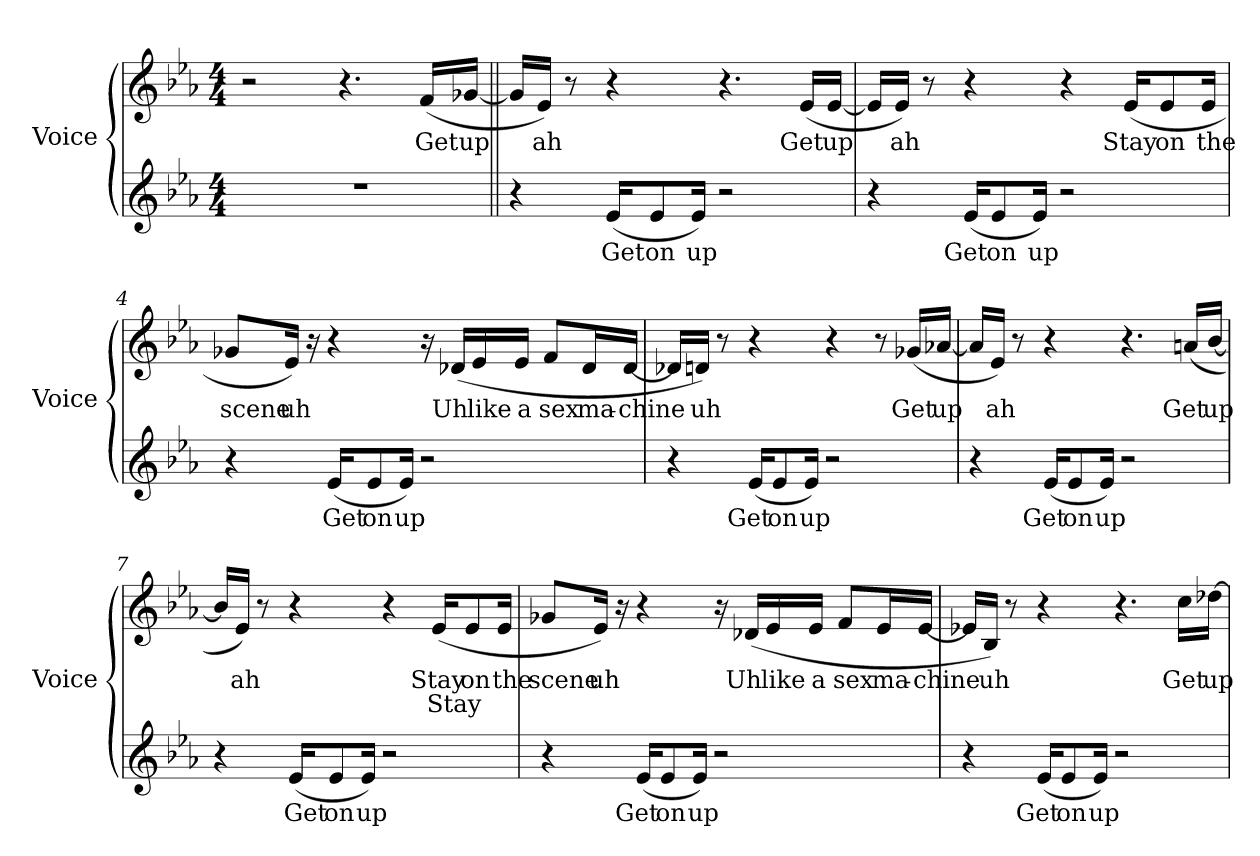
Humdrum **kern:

**kern	**text	**kern	**text	**text
*part2	*part2	*part1	*part1	*part1
*staff2	*staff2	*staff1	*staff1	*staff1
*I"Voice	*	*I"Voice	*	*
*I'Voice	*	*I'Voice	*	*
!!LO:PB:g=z
*clefG2	*	*clefG2	*	*
*k[b-e-a-]	*	*k[b-e-a-]	*	*
*E-:	*	*E-:	*	*
*M4/4	*	*M4/4	*	*
=1	=1	=1	=1	=1
1r	.	2r	.	.
.	.	4.r	.	.
!	!	!	!LO:LY:b:color=#000000	!
.	.	(16fi/LL	Get	.
!	!	!	!LO:LY:b:color=#000000	!
.	.	[16g-Xi/JJ	up	.
=2||	=2||	=2||	=2||	=2||
4r	.	16g-i/LL]	.	.
!	!	!	!LO:LY:b:color=#000000	!
.	.	16e-i/JJ)	ah	.
.	.	8r	.	.
!	!LO:LY:b:color=#000000	!	!	!
(16e-i/KL	Get	4r	.	.
!	!LO:LY:b:color=#000000	!	!	!
8e-i/	on	.	.	.
!	!LO:LY:b:color=#000000	!	!	!
16e-i/Jk)	up	.	.	.
2r	.	4.r	.	.
!	!	!	!LO:LY:b:color=#000000	!
.	.	(16e-i/LL	Get	.
!	!	!	!LO:LY:b:color=#000000	!
.	.	[16e-i/JJ	up	.
=3	=3	=3	=3	=3
4r	.	16e-i/LL]	.	.
!	!	!	!LO:LY:b:color=#000000	!
.	.	16e-i/JJ)	ah	.
.	.	8r	.	.
!	!LO:LY:b:color=#000000	!	!	!
(16e-i/KL	Get	4r	.	.
!	!LO:LY:b:color=#000000	!	!	!
8e-i/	on	.	.	.
!	!LO:LY:b:color=#000000	!	!	!
16e-i/Jk)	up	.	.	.
2r	.	4r	.	.
!	!	!	!LO:LY:b:color=#000000	!
.	.	(16e-i/KL	Stay	.
!	!	!	!LO:LY:b:color=#000000	!
.	.	8e-i/	on	.
!	!	!	!LO:LY:b:color=#000000	!
.	.	16e-i/Jk	the	.
!!LO:LB:g=z
=4	=4	=4	=4	=4
!	!	!	!LO:LY:b:color=#000000	!
4r	.	8g-Xi/L	scene	.
!	!	!	!LO:LY:b:color=#000000	!
.	.	16e-i/Jk)	uh	.
.	.	16r	.	.
!	!LO:LY:b:color=#000000	!	!	!
(16e-i/KL	Get	4r	.	.
!	!LO:LY:b:color=#000000	!	!	!
8e-i/	on	.	.	.
!	!LO:LY:b:color=#000000	!	!	!
16e-i/Jk)	up	.	.	.
2r	.	16r	.	.
!	!	!	!LO:LY:b:color=#000000	!
.	.	(16d-Xi/LL	Uh	.
!	!	!	!LO:LY:b:color=#000000	!
.	.	16e-i/	like	.
!	!	!	!LO:LY:b:color=#000000	!
.	.	16e-i/JJ	a	.
!	!	!	!LO:LY:b:color=#000000	!
.	.	8fi/L	sex	.
!	!	!	!LO:LY:b:color=#000000	!
.	.	16d-i/L	ma-	.
!	!	!	!LO:LY:b:color=#000000	!
.	.	[16d-i/JJ	-chine	.
=5	=5	=5	=5	=5
4r	.	16d-Xi/LL]	.	.
!	!	!	!LO:LY:b:color=#000000	!
.	.	16di/JJ)	uh	.
.	.	8r	.	.
!	!LO:LY:b:color=#000000	!	!	!
(16e-i/KL	Get	4r	.	.
!	!LO:LY:b:color=#000000	!	!	!
8e-i/	on	.	.	.
!	!LO:LY:b:color=#000000	!	!	!
16e-i/Jk)	up	.	.	.
2r	.	4r	.	.
.	.	8r	.	.
!	!	!	!LO:LY:b:color=#000000	!
.	.	(16g-Xi/LL	Get	.
!	!	!	!LO:LY:b:color=#000000	!
.	.	[16a-Xi/JJ	up	.
!!LO:LB:g=z
=6	=6	=6	=6	=6
4r	.	16a-i/LL]	.	.
!	!	!	!LO:LY:b:color=#000000	!
.	.	16e-i/JJ)	ah	.
.	.	8r	.	.
!	!LO:LY:b:color=#000000	!	!	!
(16e-i/KL	Get	4r	.	.
!	!LO:LY:b:color=#000000	!	!	!
8e-i/	on	.	.	.
!	!LO:LY:b:color=#000000	!	!	!
16e-i/Jk)	up	.	.	.
2r	.	4.r	.	.
!	!	!	!LO:LY:b:color=#000000	!
.	.	(16ani/LL	Get	.
!	!	!	!LO:LY:b:color=#000000	!
.	.	[16b-i/JJ	up	.
=7	=7	=7	=7	=7
4r	.	16b-i/LL]	.	.
!	!	!	!LO:LY:b:color=#000000	!
.	.	16e-i/JJ)	ah	.
.	.	8r	.	.
!	!LO:LY:b:color=#000000	!	!	!
(16e-i/KL	Get	4r	.	.
!	!LO:LY:b:color=#000000	!	!	!
8e-i/	on	.	.	.
!	!LO:LY:b:color=#000000	!	!	!
16e-i/Jk)	up	.	.	.
2r	.	4r	.	.
!	!	!	!LO:LY:b:color=#000000	!LO:LY:b:color=#000000
.	.	(16e-i/KL	Stay	Stay
!	!	!	!LO:LY:b:color=#000000	!
.	.	8e-i/	on	.
!	!	!	!LO:LY:b:color=#000000	!
.	.	16e-i/Jk	the	.
!!LO:LB:g=z
=8	=8	=8	=8	=8
!	!	!	!LO:LY:b:color=#000000	!
4r	.	8g-Xi/L	scene	.
!	!	!	!LO:LY:b:color=#000000	!
.	.	16e-i/Jk)	uh	.
.	.	16r	.	.
!	!LO:LY:b:color=#000000	!	!	!
(16e-i/KL	Get	4r	.	.
!	!LO:LY:b:color=#000000	!	!	!
8e-i/	on	.	.	.
!	!LO:LY:b:color=#000000	!	!	!
16e-i/Jk)	up	.	.	.
2r	.	16r	.	.
!	!	!	!LO:LY:b:color=#000000	!
.	.	(16d-Xi/LL	Uh	.
!	!	!	!LO:LY:b:color=#000000	!
.	.	16e-i/	like	.
!	!	!	!LO:LY:b:color=#000000	!
.	.	16e-i/JJ	a	.
!	!	!	!LO:LY:b:color=#000000	!
.	.	8fi/L	sex	.
!	!	!	!LO:LY:b:color=#000000	!
.	.	16e-i/L	ma-	.
!	!	!	!LO:LY:b:color=#000000	!
.	.	[16e-i/JJ	-chine	.
=9	=9	=9	=9	=9
4r	.	16e-Xi/LL]	.	.
!	!	!	!LO:LY:b:color=#000000	!
.	.	16B-i/JJ)	uh	.
.	.	8r	.	.
!	!LO:LY:b:color=#000000	!	!	!
(16e-i/KL	Get	4r	.	.
!	!LO:LY:b:color=#000000	!	!	!
8e-i/	on	.	.	.
!	!LO:LY:b:color=#000000	!	!	!
16e-i/Jk)	up	.	.	.
2r	.	4.r	.	.
!	!	!	!LO:LY:b:color=#000000	!
.	.	16cci\LL	Get	.
!	!	!	!LO:LY:b:color=#000000	!
.	.	[16dd-Xi\JJ	up	.
=	=	=	=	=
*-	*-	*-	*-	*-
